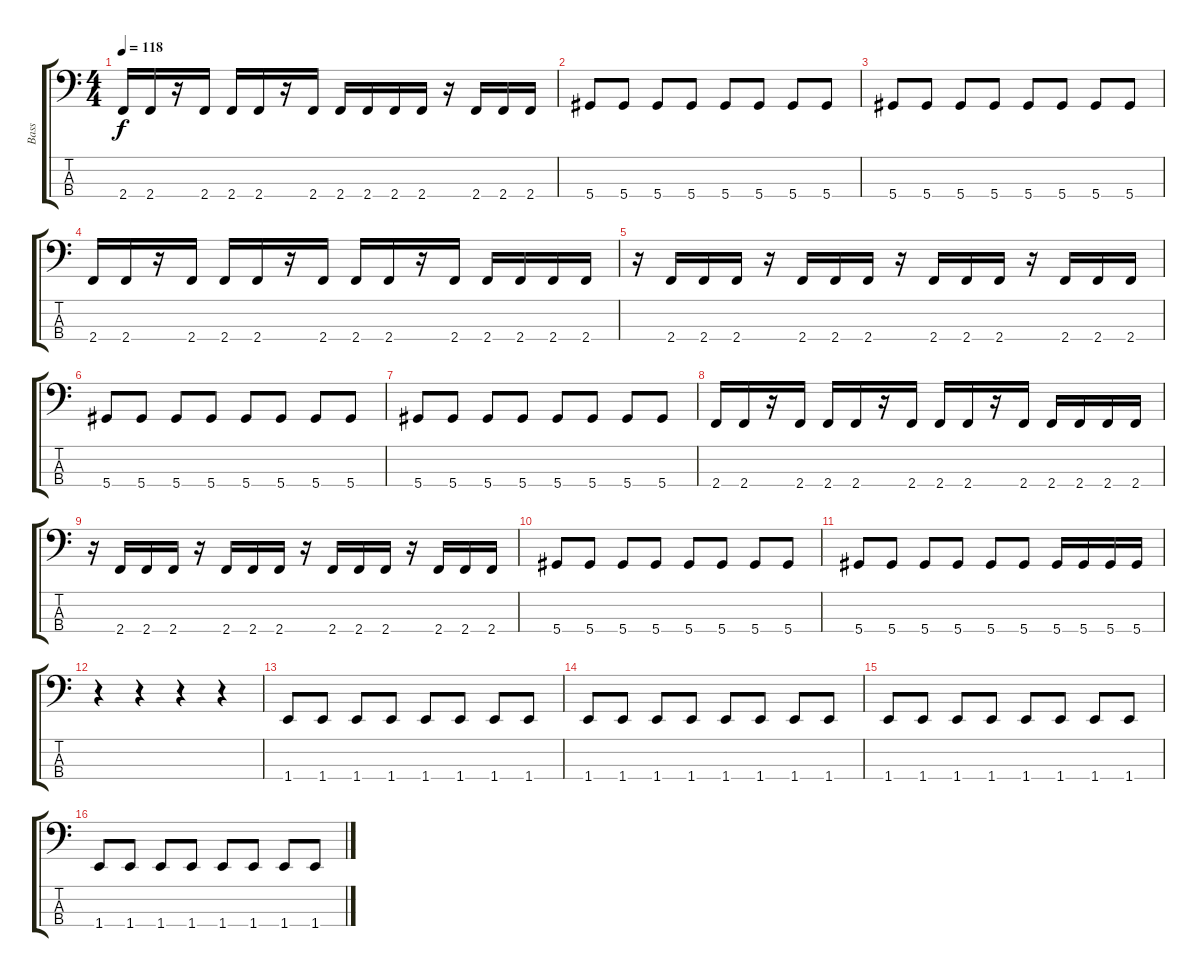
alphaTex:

\track ("Bass" "Bass") {instrument electricbasspick}
\staff {score tabs}
\tuning (Gb2 Db2 Ab1 Eb1) {hide}
\ts (4 4)
\tempo 118
\clef f4
\ks c
2.4.16{dy f} 2.4.16 r.16 2.4.16 2.4.16 2.4.16 r.16 2.4.16 2.4.16 2.4.16 2.4.16 2.4.16 r.16 2.4.16 2.4.16 2.4.16 |
5.4.8 5.4.8 5.4.8 5.4.8 5.4.8 5.4.8 5.4.8 5.4.8 |
5.4.8 5.4.8 5.4.8 5.4.8 5.4.8 5.4.8 5.4.8 5.4.8 |
2.4.16 2.4.16 r.16 2.4.16 2.4.16 2.4.16 r.16 2.4.16 2.4.16 2.4.16 r.16 2.4.16 2.4.16 2.4.16 2.4.16 2.4.16 |
r.16 2.4.16 2.4.16 2.4.16 r.16 2.4.16 2.4.16 2.4.16 r.16 2.4.16 2.4.16 2.4.16 r.16 2.4.16 2.4.16 2.4.16 |
5.4.8 5.4.8 5.4.8 5.4.8 5.4.8 5.4.8 5.4.8 5.4.8 |
5.4.8 5.4.8 5.4.8 5.4.8 5.4.8 5.4.8 5.4.8 5.4.8 |
2.4.16 2.4.16 r.16 2.4.16 2.4.16 2.4.16 r.16 2.4.16 2.4.16 2.4.16 r.16 2.4.16 2.4.16 2.4.16 2.4.16 2.4.16 |
r.16 2.4.16 2.4.16 2.4.16 r.16 2.4.16 2.4.16 2.4.16 r.16 2.4.16 2.4.16 2.4.16 r.16 2.4.16 2.4.16 2.4.16 |
5.4.8 5.4.8 5.4.8 5.4.8 5.4.8 5.4.8 5.4.8 5.4.8 |
5.4.8 5.4.8 5.4.8 5.4.8 5.4.8 5.4.8 5.4.16 5.4.16 5.4.16 5.4.16 |
r.4 r.4 r.4 r.4 |
1.4.8 1.4.8 1.4.8 1.4.8 1.4.8 1.4.8 1.4.8 1.4.8 |
1.4.8 1.4.8 1.4.8 1.4.8 1.4.8 1.4.8 1.4.8 1.4.8 |
1.4.8 1.4.8 1.4.8 1.4.8 1.4.8 1.4.8 1.4.8 1.4.8 |
1.4.8 1.4.8 1.4.8 1.4.8 1.4.8 1.4.8 1.4.8 1.4.8
